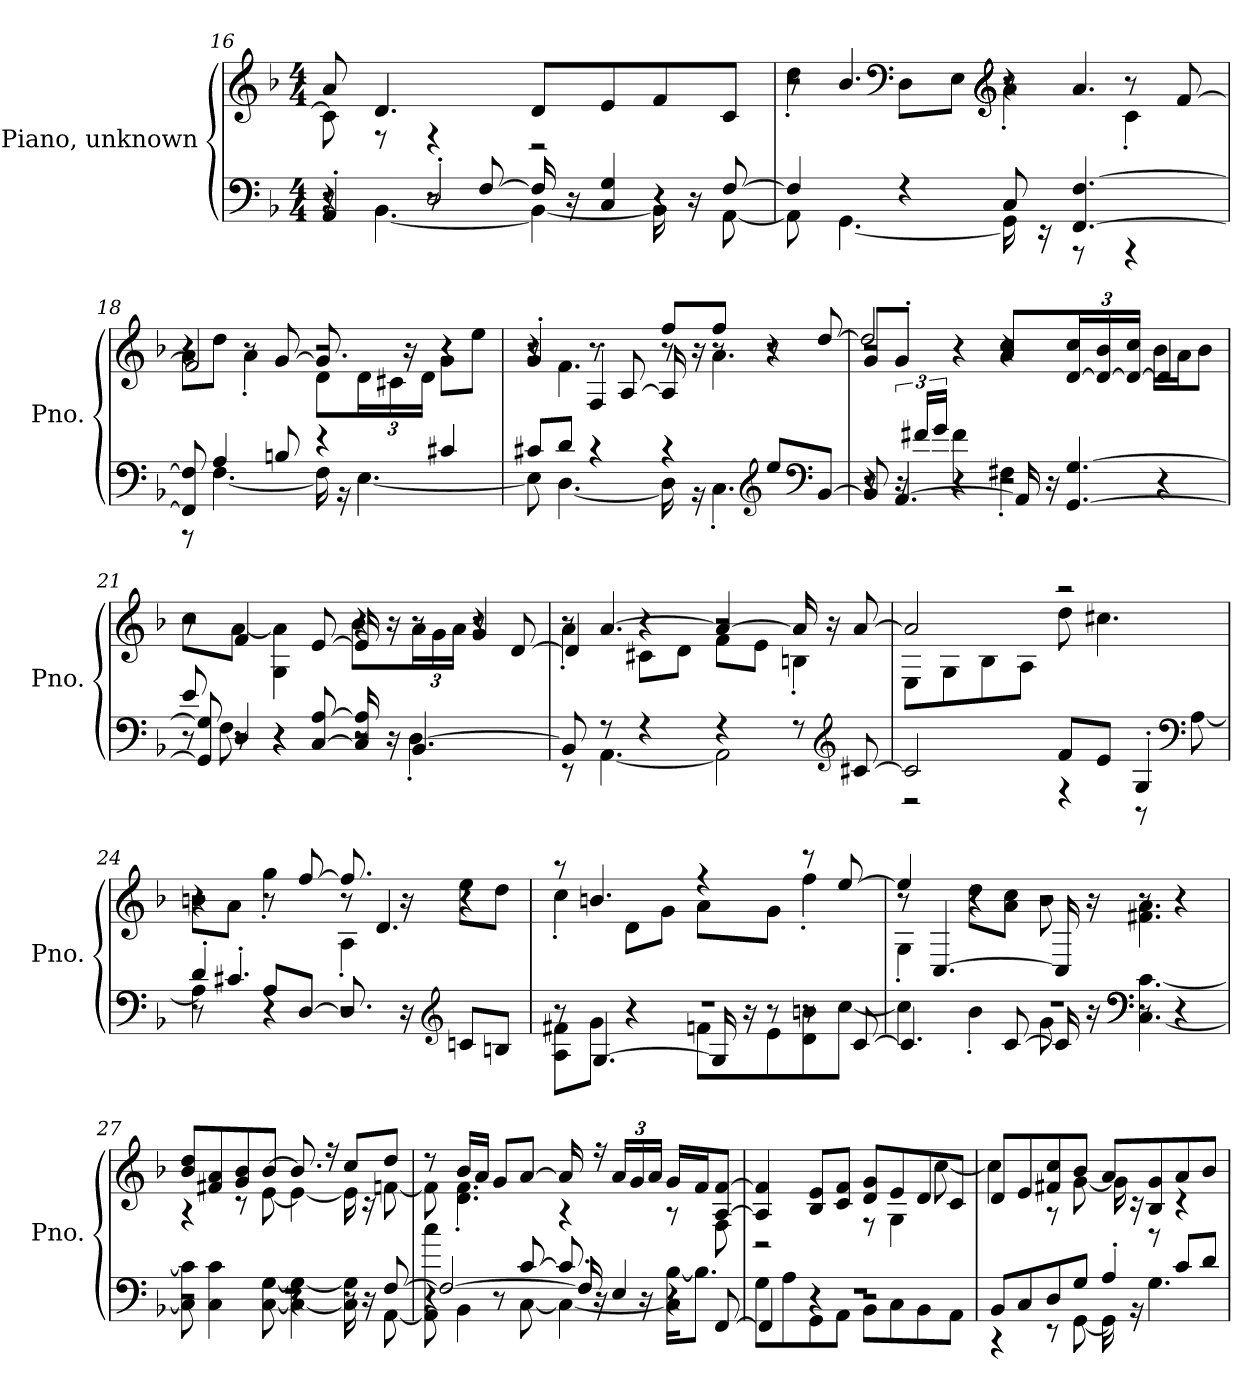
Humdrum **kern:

**kern	**kern
*part1	*part1
*staff2	*staff1
*I"Piano, unknown	*
*I'Pno.	*
*clefF4	*clefG2
*k[b-]	*k[b-]
*M4/4	*M4/4
=16	=16
*^	*^
*	*^	*	*
4AA'/	8r	4r	8a/	8c\]
.	[4.BB-\	.	4.d/	8r
8r	.	2D'/	.	4r
[8F/	.	.	.	.
16F/]	4BB-\_	.	8d/L	2r
16r	.	.	.	.
4C/ 4G/	.	.	8e/	.
.	16BB-\]	4r	8f/	.
.	16r	.	.	.
[8F/	[8AA\	.	8c/J	.
*	*v	*v	*	*
=17	=17	=17	=17
*	*	*	*^
4F/]	8AA\]	8r	4dd'\	2r
.	[4.GG\	4.b-/	.	.
*	*	*clefF4	*	*
4r	.	.	8D\L	.
.	.	.	8E\J	.
*	*	*clefG2	*	*
8C/	16GG\]	8r	4a'\	4r
.	16r	.	.	.
[4.FF/ [4.F/	8r	4.a/	.	.
.	4r	.	4c'\	8r
.	.	.	.	[8f/
!!LO:PB:g=z	!!	!!
=18	=18	=18	=18	=18
8FF/] 8F/]	8r	4r	8a\L	2f/]
4A/	[4.F\	.	8dd\J	.
.	.	8r	4a'\	.
8Bn/	.	[8g/	.	.
4r	16F\]	8.g/]	8d\L	2r
.	16r	.	.	.
*	*	*	*Xbrackettup	*
.	[4.E\	.	24d\L	.
.	.	.	24c#X\	.
.	.	16r	.	.
.	.	.	24d\JJ	.
4c#X/	.	4r	8g\L	.
.	.	.	8ee\J	.
=19	=19	=19	=19	=19
8c#X/L	8E\]	4g'/	8r	4r
8d/J	[4.D\	.	4.f\	.
4r	.	4F'/	.	8r
.	.	.	.	[8A/
4r	16D\]	8ff/L	8r	16A/]
.	16r	.	.	16r
.	4.C'\	8ff/J	4.a\	8r
*clefG2	*	*	*	*
8ee/L	.	4r	.	8r
*clefF4	*	*	*	*
[8BB-/J	.	.	.	[8dd/
!!LO:LB:g=z	!!	!!
=20	=20	=20	=20	=20
*	*^	*	*	*
8BB-/]	4r	8r	8g/L	2r	2dd/]
24r	.	[4.AA/	8g'/J	.	.
24f#X/LL	.	.	.	.	.
24g/JJ	.	.	.	.	.
4r	4f#'\	.	4r	.	.
2r	4F#X'\	16AA/]	8a/ 8cc/L	4r	2r
.	.	16r	.	.	.
.	.	[4.GG/ [4.G/	[24d/ 24cc/L	.	.
.	.	.	24d/_ 24b-/	.	.
.	.	.	24d/_ 24cc/JJ	.	.
.	4r	.	4d/]	16b-\LL	.
.	.	.	.	16a\J	.
.	.	.	.	8b-\J	.
=21	=21	=21	=21	=21	=21
8e/	8r	8GG/] 8G/]	8r	8cc\L	2r
4D/	8F\	8r	4f/	[8a\J	.
.	4r	4r	.	4G\ 4a\]	.
[8C/ [8A/	.	.	[8e/	.	.
16C/] 16A/]	8r	2r	16e/]	8b-\L	4r
16r	.	.	16r	.	.
[4.BB-/	4.D'\	.	8r	24a\L	.
.	.	.	.	24g\	.
.	.	.	.	24a\JJ	.
.	.	.	4g/	4r	8r
.	.	.	.	.	[8d/
*	*v	*v	*	*	*
!!LO:LB:g=z	!!	!!
=22	=22	=22	=22	=22
8BB-/]	8r	8r	4a'\	4d/]
8r	[4.AA\	[4.a/	.	.
4r	.	.	8c#X\L	4r
.	.	.	8d\J	.
4r	2AA\]	4a/_	8f\L	2r
.	.	.	8e\J	.
8r	.	16a/]	4Bn'\	.
.	.	16r	.	.
*clefG2	*	*	*	*
[8c#X/	.	[8a/	.	.
*	*	*	*v	*v
=23	=23	=23	=23
2c#/]	2r	2a/]	8E\L
.	.	.	8G\
.	.	.	8B-\
.	.	.	8A\J
8f/L	4r	2r	8dd\
8e/J	.	.	4.cc#X\
4G'/	8r	.	.
*clefF4	*	*	*
.	[8A\	.	.
=24	=24	=24	=24
*	*^	*	*^
4d'/	4A\]	8r	4r	8bn\L	2r
.	.	4.c#X'/	.	8a\J	.
8A/L	4r	.	8r	4gg'\	.
[8D/J	.	.	[8ff/	.	.
8.D/]	2r	2r	8.ff/]	4A'\	8r
.	.	.	.	.	4.d/
16r	.	.	16r	.	.
*clefG2	*	*	*	*	*
8cn/L	.	.	4r	8ee\L	.
8Bn/J	.	.	.	8dd\J	.
*	*	*	*	*v	*v
!!LO:LB:g=z
=25	=25	=25	=25	=25
1r	8A\ 8f#X\L	8r	8r	4cc'\
.	8g\J	[4.G/	4.bn/	.
.	4r	.	.	8d\L
.	.	.	.	8g\J
.	8fn\L	16G/]	4r	8a\L
.	.	16r	.	.
.	8e\	8r	.	8g\J
.	8d\ 8bn\	8r	8r	4ff'\
.	[8cc\J	[8c/	[8ee/	.
=26	=26	=26	=26	=26
*	*	*	*	*^
1r	4cc\]	4.c/]	4ee/]	4G'\	8r
.	.	.	.	.	[4.C/
.	4b-'\	.	4r	8dd\L	.
.	.	[8c/	.	8a\ 8cc\J	.
.	8g\	16c/]	2r	8b-\	16C/]
.	.	16r	.	.	16r
*clefF4	*	*	*	*	*
.	[4.C\ [4.c\	8r	.	4.f#X\ 4.a\	8r
.	.	4r	.	.	4r
*	*	*	*	*v	*v
=27	=27	=27	=27	=27
1r	8C\] 8c\]	2r	8b-/ 8dd/L	4r
.	4C\ 4c\	.	8f#X/ 8a/	.
.	.	.	8g/ 8b-/	8r
.	[8C\ [8G\	.	[8b-/J	[8e\
.	4C\_ 4G\_	4r	8.b-/]	4e\_
.	.	.	16r	.
.	16C\] 16G\]	8r	8cc/L	16e\]
.	16r	.	.	16r
.	[8AA\	[8F/	8dd/J	[8fn\
!!LO:LB:g=z	!!
=28	=28	=28	=28	=28
4r	8AA\] 8cc\	2F/_	8r	8f\]
.	4BB-\	.	16b-/LL	4.d\' 4.f\'
.	.	.	16a/JJ	.
8r	.	.	8g/L	.
[8c/	[8C\	.	[8a/J	.
8.c/]	4C\_	16F/]	16a/]	4r
.	.	16r	16r	.
.	.	4E/	24a/LL	.
.	.	.	24g/	.
16r	.	.	.	.
.	.	.	24a/JJ	.
4r	16C\] [16B-\KL	.	16g/LL	8r
.	8.B-\J]	.	16f/J	.
.	.	[8FF/	[8A/ [8f/J	8F\
=29	=29	=29	=29	=29
1r	8G\L	4FF/]	4A/] 4f/]	2r
.	8A\	.	.	.
.	8GG\	4r	8B-/ 8e/L	.
.	8AA\J	.	8c/ 8f/J	.
.	8BB-\L	2r	8d/ 8g/L	8r
.	8C\	.	8e/	4G\
.	8BB-\	.	8d/	.
.	8AA\J	.	8c/J	[8cc\
*	*v	*v	*	*
=30	=30	=30	=30
8BB-/L	4r	8d/L	4cc\]
8C/	.	8e/	.
8D/	8r	8f#X/ 8cc/	8r
8G/J	[8GG\	8b-/J	[8g\
4A'/	16GG\]	8a/L	16g\]
.	16r	.	16r
.	4.G\	8B-/ 8g/	8r
8c/L	.	8a/	4r
8d/J	.	8b-/J	.
*v	*v	*	*
*	*v	*v
=	=
*-	*-
